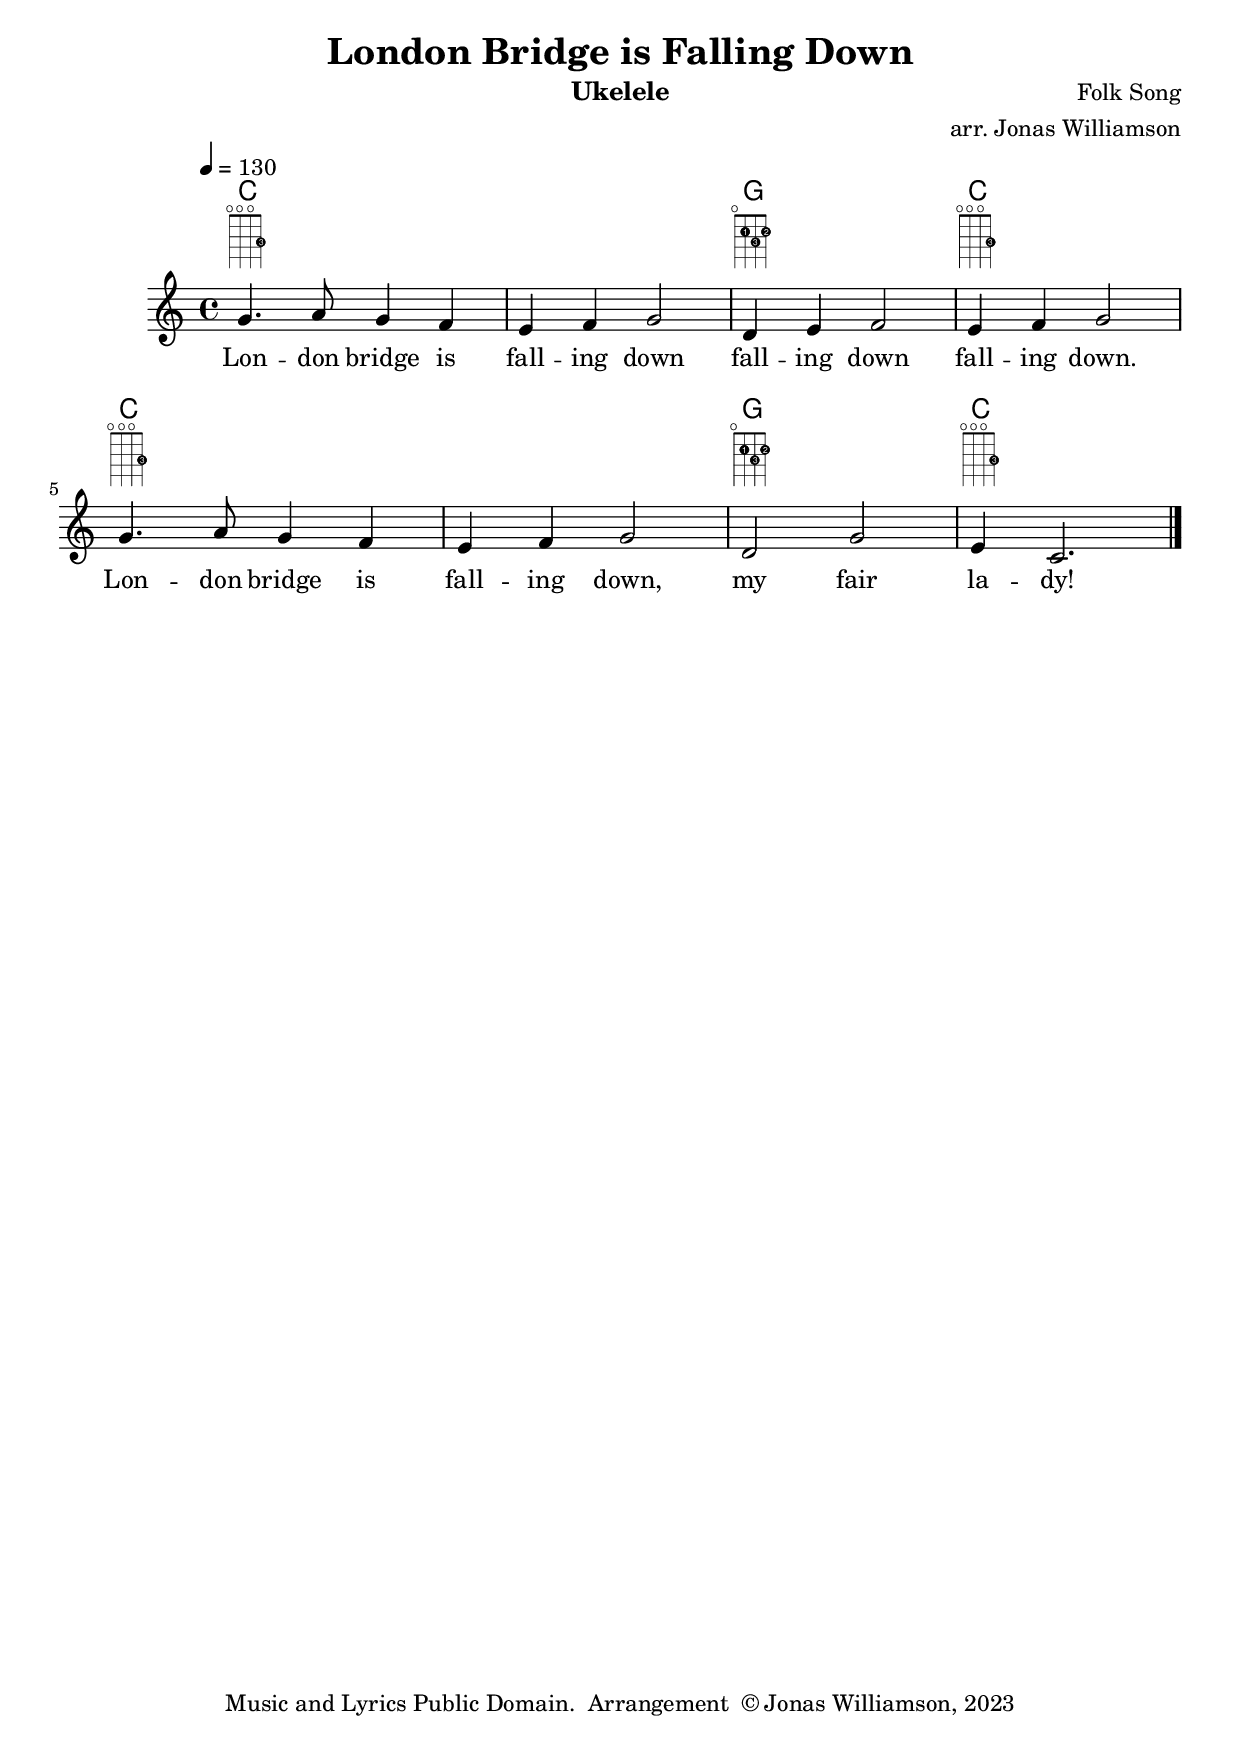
\version "2.19.83"
\include "predefined-ukulele-fretboards.ly"
\header {
       title = "London Bridge is Falling Down"
       composer = "Folk Song"
       instrument = "Ukelele"
       arranger = "arr. Jonas Williamson"
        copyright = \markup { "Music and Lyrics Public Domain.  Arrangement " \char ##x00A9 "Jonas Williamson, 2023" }
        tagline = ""}


     global = {
        \time 4/4
	\tempo 4=130
	
}
     

	
    myChords = \chordmode { \set Staff.midiInstrument = "banjo" \set chordChanges = ##t
      c1
      c1
      g1
      c1
      c1
      c1
      g1
      c1
        
       
       
 
    }
    
    fretBoards = {  \set Staff.stringTunings = #ukulele-tuning
        \override FretBoard.fret-diagram-details.finger-code = #'in-dot
        \myChords}

     vocals =  \relative c'' { \set Staff.midiInstrument = "banjo"
        \key c\major 
      g4. a8 g4 f4
      e4 f4 g2
      d4 e4 f2
      e4 f4 g2
      g4. a8 g4 f4
      e4 f4 g2
      d2 g2
      e4 c2.
      
        
        
        
 
    
        \bar "|."
    
  }
 

         
    

	\addlyrics {Lon -- don bridge is fall -- ing down fall -- ing down fall -- ing down.  Lon -- don bridge is fall -- ing down, my fair la -- dy!}



     \score {
         
        \new StaffGroup <<
           \new ChordNames \myChords 
           \new FretBoards \fretBoards
           \new Staff << \global \vocals >>


     >>
     \layout {\context {
      \Score
      \override SpacingSpanner.base-shortest-duration = #(ly:make-moment 1/16)
      \override VerticalAxisGroup
              .default-staff-staff-spacing
              .basic-distance = #200
}
    \context {
    \Staff
    \override VerticalAxisGroup
              .default-staff-staff-spacing
              .basic-distance = 200
  }
  }


        \midi { \tempo 4=130}
     }  
